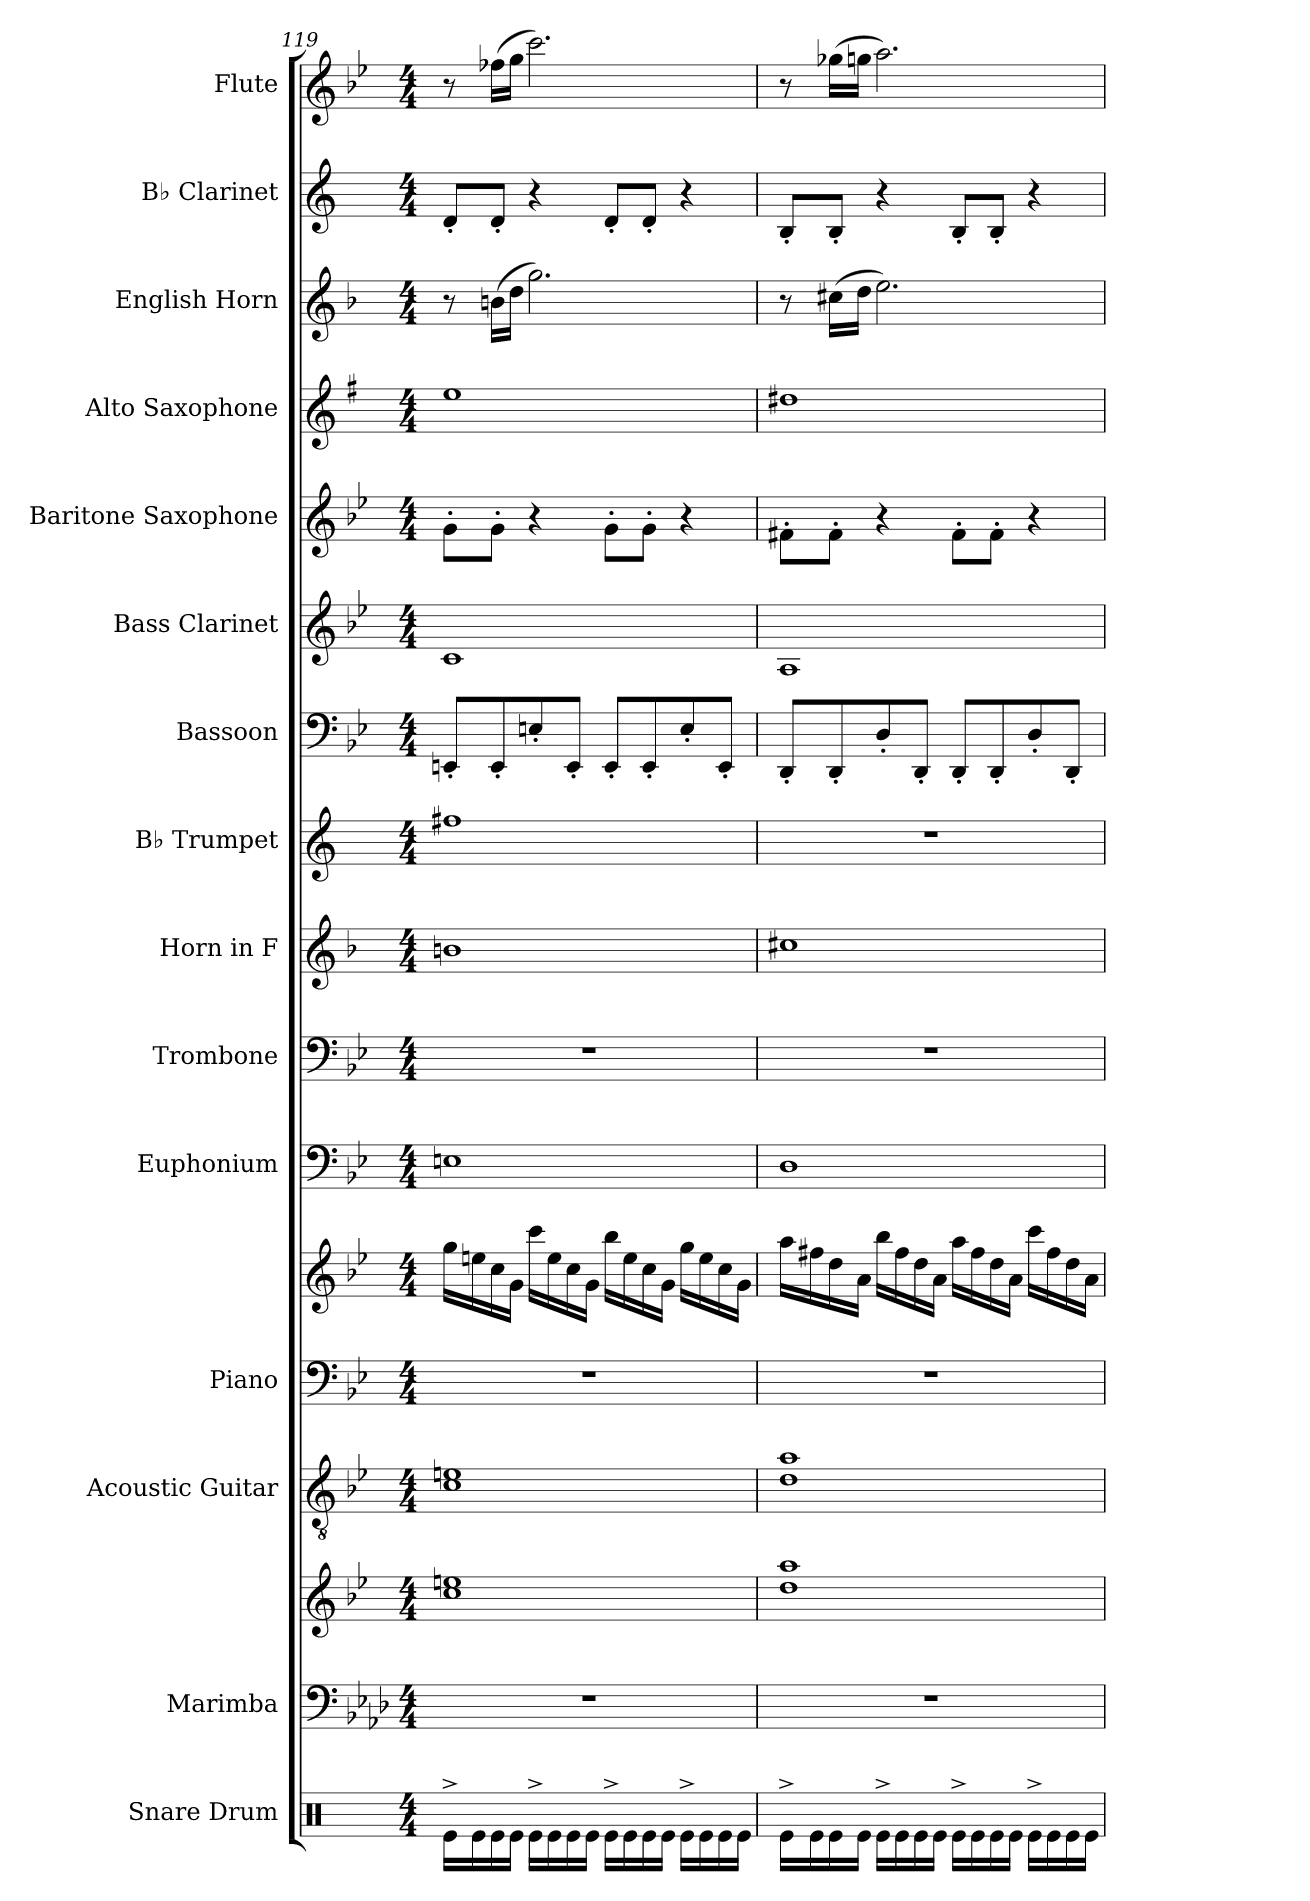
**kern	**kern	**kern	**kern	**kern	**kern	**kern	**kern	**kern	**kern	**kern	**kern	**kern	**kern	**kern	**kern	**kern
*part15	*part14	*part14	*part13	*part12	*part12	*part11	*part10	*part9	*part8	*part7	*part6	*part5	*part4	*part3	*part2	*part1
*staff17	*staff16	*staff15	*staff14	*staff13	*staff12	*staff11	*staff10	*staff9	*staff8	*staff7	*staff6	*staff5	*staff4	*staff3	*staff2	*staff1
*I"Snare Drum	*I"Marimba	*	*I"Acoustic Guitar	*I"Piano	*	*I"Euphonium	*I"Trombone	*I"Horn in F	*I"B♭ Trumpet	*I"Bassoon	*I"Bass Clarinet	*I"Baritone Saxophone	*I"Alto Saxophone	*I"English Horn	*I"B♭ Clarinet	*I"Flute
*I'Sn. Dr.	*I'Mrm.	*	*I'Guit.	*I'Pno.	*	*I'Eu.	*I'Trb.	*	*I'B♭ Tpt.	*I'Bsn.	*I'B. Cl.	*I'Bar. Sax.	*I'A. Sax.	*I'E. Hn.	*I'B♭ Cl.	*I'Fl.
!!LO:PB:g=z
*clefX	*clefF4	*clefG2	*clefGv2	*clefF4	*clefG2	*clefF4	*clefF4	*clefG2	*clefG2	*clefF4	*clefG2	*clefG2	*clefG2	*clefG2	*clefG2	*clefG2
*	*	*	*	*	*	*	*	*ITrd4c7	*ITrd1c2	*	*ITrd8c14	*ITrd12c21	*ITrd5c9	*ITrd4c7	*ITrd1c2	*
*k[]	*k[b-e-a-d-]	*k[b-e-]	*k[b-e-]	*k[b-e-]	*k[b-e-]	*k[b-e-]	*k[b-e-]	*k[b-e-]	*k[b-e-]	*k[b-e-]	*k[b-e-]	*k[b-e-]	*k[b-e-]	*k[b-e-]	*k[b-e-]	*k[b-e-]
*M4/4	*M4/4	*M4/4	*M4/4	*M4/4	*M4/4	*M4/4	*M4/4	*M4/4	*M4/4	*M4/4	*M4/4	*M4/4	*M4/4	*M4/4	*M4/4	*M4/4
=119	=119	=119	=119	=119	=119	=119	=119	=119	=119	=119	=119	=119	=119	=119	=119	=119
16Re^\LL	1r	1cc 1een	1c 1en	1r	16gg\LL	1En	1r	1en	1een	8EEn'/L	1C	8G'\L	1g	8r	8c'/L	8r
16Re\	.	.	.	.	16een\	.	.	.	.	.	.	.	.	.	.	.
16Re\	.	.	.	.	16cc\	.	.	.	.	8EE'/	.	8G'\J	.	(16en\LL	8c'/J	(16ff-X\LL
16Re\JJ	.	.	.	.	16g\JJ	.	.	.	.	.	.	.	.	16g\JJ	.	16gg\JJ
16Re^\LL	.	.	.	.	16ccc\LL	.	.	.	.	8En'/	.	4r	.	2.cc\)	4r	2.ccc\)
16Re\	.	.	.	.	16ee\	.	.	.	.	.	.	.	.	.	.	.
16Re\	.	.	.	.	16cc\	.	.	.	.	8EE'/J	.	.	.	.	.	.
16Re\JJ	.	.	.	.	16g\JJ	.	.	.	.	.	.	.	.	.	.	.
16Re^\LL	.	.	.	.	16bb-\LL	.	.	.	.	8EE'/L	.	8G'\L	.	.	8c'/L	.
16Re\	.	.	.	.	16ee\	.	.	.	.	.	.	.	.	.	.	.
16Re\	.	.	.	.	16cc\	.	.	.	.	8EE'/	.	8G'\J	.	.	8c'/J	.
16Re\JJ	.	.	.	.	16g\JJ	.	.	.	.	.	.	.	.	.	.	.
16Re^\LL	.	.	.	.	16gg\LL	.	.	.	.	8E'/	.	4r	.	.	4r	.
16Re\	.	.	.	.	16ee\	.	.	.	.	.	.	.	.	.	.	.
16Re\	.	.	.	.	16cc\	.	.	.	.	8EE'/J	.	.	.	.	.	.
16Re\JJ	.	.	.	.	16g\JJ	.	.	.	.	.	.	.	.	.	.	.
=120	=120	=120	=120	=120	=120	=120	=120	=120	=120	=120	=120	=120	=120	=120	=120	=120
16Re^\LL	1r	1dd 1aa	1d 1a	1r	16aa\LL	1D	1r	1f#X	1r	8DD'/L	1AA	8F#X'\L	1f#X	8r	8A'/L	8r
16Re\	.	.	.	.	16ff#X\	.	.	.	.	.	.	.	.	.	.	.
16Re\	.	.	.	.	16dd\	.	.	.	.	8DD'/	.	8F#'\J	.	(16f#X\LL	8A'/J	(16gg-X\LL
16Re\JJ	.	.	.	.	16a\JJ	.	.	.	.	.	.	.	.	16g\JJ	.	16ggn\JJ
16Re^\LL	.	.	.	.	16bb-\LL	.	.	.	.	8D'/	.	4r	.	2.a\)	4r	2.aa\)
16Re\	.	.	.	.	16ff#\	.	.	.	.	.	.	.	.	.	.	.
16Re\	.	.	.	.	16dd\	.	.	.	.	8DD'/J	.	.	.	.	.	.
16Re\JJ	.	.	.	.	16a\JJ	.	.	.	.	.	.	.	.	.	.	.
16Re^\LL	.	.	.	.	16aa\LL	.	.	.	.	8DD'/L	.	8F#'\L	.	.	8A'/L	.
16Re\	.	.	.	.	16ff#\	.	.	.	.	.	.	.	.	.	.	.
16Re\	.	.	.	.	16dd\	.	.	.	.	8DD'/	.	8F#'\J	.	.	8A'/J	.
16Re\JJ	.	.	.	.	16a\JJ	.	.	.	.	.	.	.	.	.	.	.
16Re^\LL	.	.	.	.	16ccc\LL	.	.	.	.	8D'/	.	4r	.	.	4r	.
16Re\	.	.	.	.	16ff#\	.	.	.	.	.	.	.	.	.	.	.
16Re\	.	.	.	.	16dd\	.	.	.	.	8DD'/J	.	.	.	.	.	.
16Re\JJ	.	.	.	.	16a\JJ	.	.	.	.	.	.	.	.	.	.	.
=	=	=	=	=	=	=	=	=	=	=	=	=	=	=	=	=
*-	*-	*-	*-	*-	*-	*-	*-	*-	*-	*-	*-	*-	*-	*-	*-	*-
